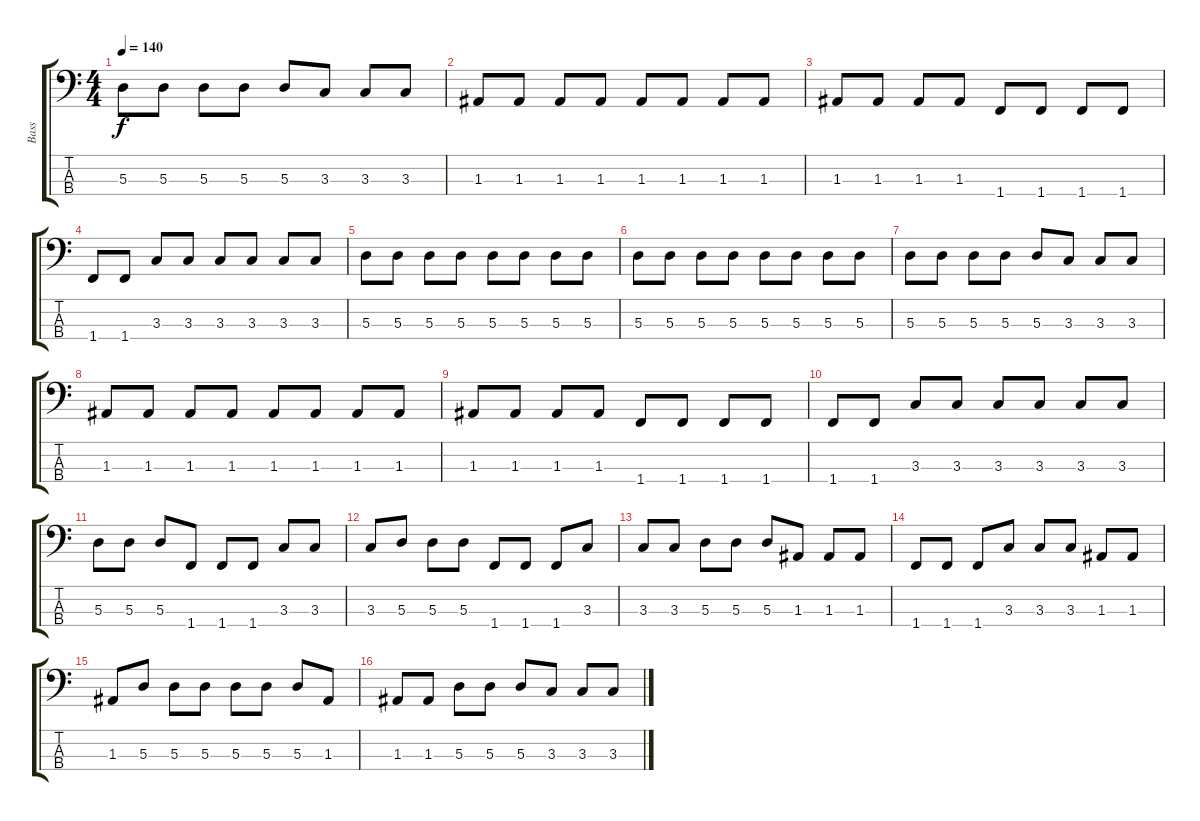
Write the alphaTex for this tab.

\track ("Bass" "Bass") {instrument electricbassfinger}
\staff {score tabs}
\tuning (G2 D2 A1 E1) {hide}
\ts (4 4)
\tempo 140
\clef f4
\ks c
5.3.8{dy f} 5.3.8 5.3.8 5.3.8 5.3.8 3.3.8 3.3.8 3.3.8 |
1.3.8 1.3.8 1.3.8 1.3.8 1.3.8 1.3.8 1.3.8 1.3.8 |
1.3.8 1.3.8 1.3.8 1.3.8 1.4.8 1.4.8 1.4.8 1.4.8 |
1.4.8 1.4.8 3.3.8 3.3.8 3.3.8 3.3.8 3.3.8 3.3.8 |
5.3.8 5.3.8 5.3.8 5.3.8 5.3.8 5.3.8 5.3.8 5.3.8 |
5.3.8 5.3.8 5.3.8 5.3.8 5.3.8 5.3.8 5.3.8 5.3.8 |
5.3.8 5.3.8 5.3.8 5.3.8 5.3.8 3.3.8 3.3.8 3.3.8 |
1.3.8 1.3.8 1.3.8 1.3.8 1.3.8 1.3.8 1.3.8 1.3.8 |
1.3.8 1.3.8 1.3.8 1.3.8 1.4.8 1.4.8 1.4.8 1.4.8 |
1.4.8 1.4.8 3.3.8 3.3.8 3.3.8 3.3.8 3.3.8 3.3.8 |
5.3.8 5.3.8 5.3.8 1.4.8 1.4.8 1.4.8 3.3.8 3.3.8 |
3.3.8 5.3.8 5.3.8 5.3.8 1.4.8 1.4.8 1.4.8 3.3.8 |
3.3.8 3.3.8 5.3.8 5.3.8 5.3.8 1.3.8 1.3.8 1.3.8 |
1.4.8 1.4.8 1.4.8 3.3.8 3.3.8 3.3.8 1.3.8 1.3.8 |
1.3.8 5.3.8 5.3.8 5.3.8 5.3.8 5.3.8 5.3.8 1.3.8 |
1.3.8 1.3.8 5.3.8 5.3.8 5.3.8 3.3.8 3.3.8 3.3.8
